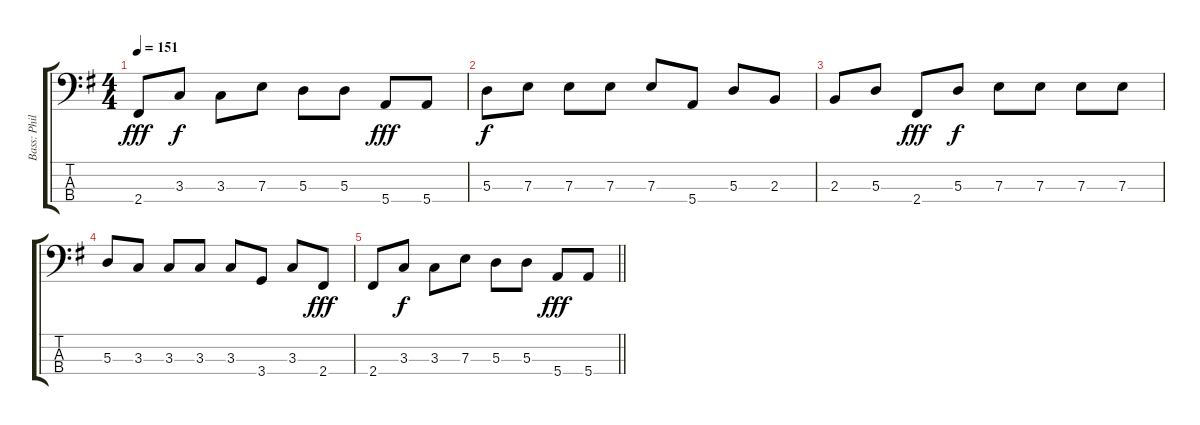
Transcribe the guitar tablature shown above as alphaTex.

\track ("Bass: Phillip" "Bass: Phil") {instrument electricbasspick}
\staff {score tabs}
\tuning (G2 D2 A1 E1) {hide}
\ts (4 4)
\tempo 151
\clef f4
\ks g
2.4.8{dy fff} 3.3.8{dy f} 3.3.8 7.3.8 5.3.8 5.3.8 5.4.8{dy fff} 5.4.8 |
5.3.8{dy f} 7.3.8 7.3.8 7.3.8 7.3.8 5.4.8 5.3.8 2.3.8 |
2.3.8 5.3.8 2.4.8{dy fff} 5.3.8{dy f} 7.3.8 7.3.8 7.3.8 7.3.8 |
5.3.8 3.3.8 3.3.8 3.3.8 3.3.8 3.4.8 3.3.8 2.4.8{dy fff} |
\barLineRight lightlight
2.4.8 3.3.8{dy f} 3.3.8 7.3.8 5.3.8 5.3.8 5.4.8{dy fff} 5.4.8
